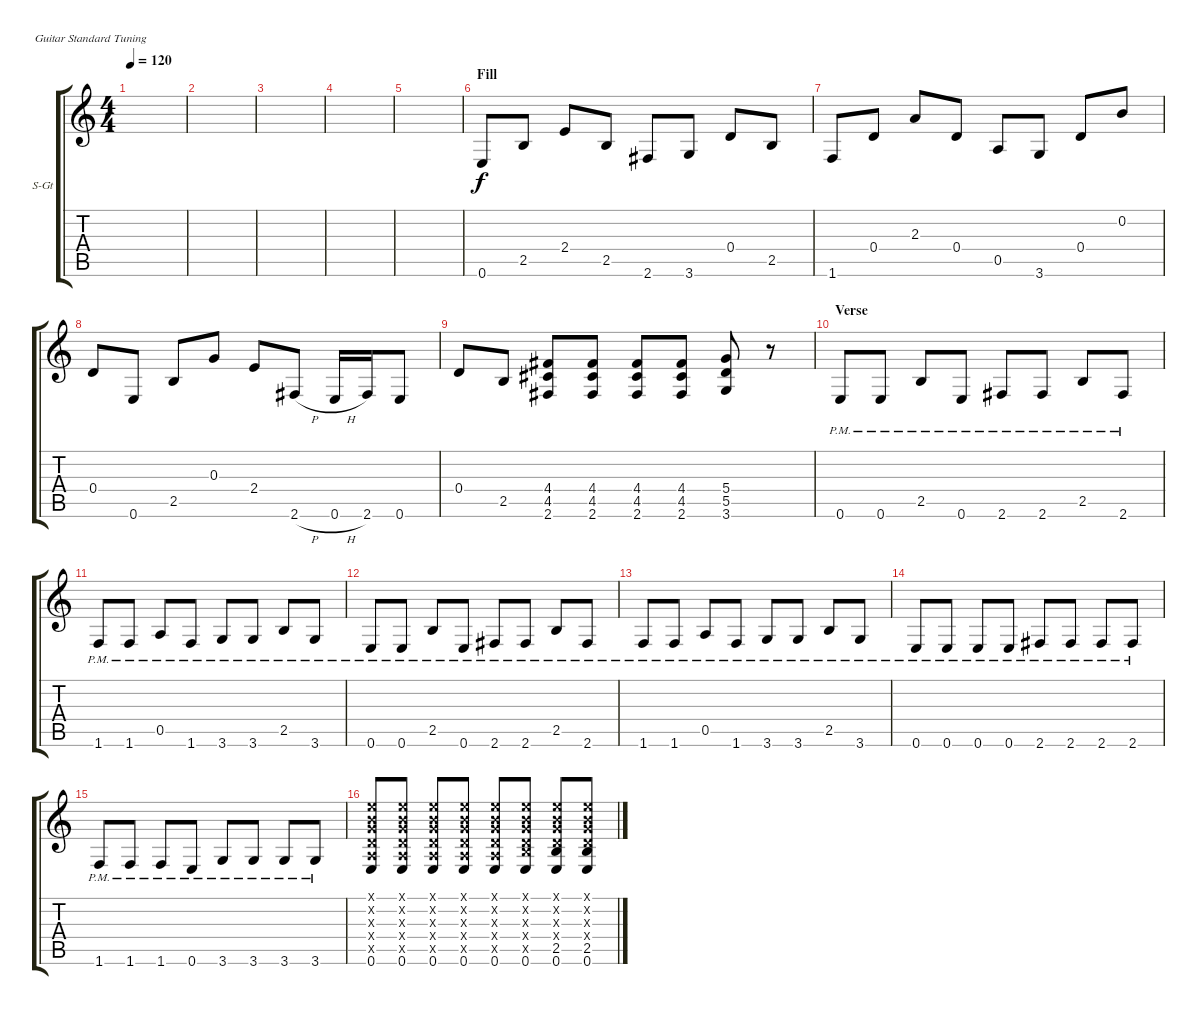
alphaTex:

\defaultSystemsLayout 4
\bracketExtendMode groupsimilarinstruments
\firstSystemTrackNameOrientation horizontal
\otherSystemsTrackNameOrientation horizontal
\track ("Steel Guitar" "S-Gt") {instrument acousticguitarsteel}
\staff {score tabs}
\tuning (E4 B3 G3 D3 A2 E2)
\ts (4 4)
\tempo 120
\clef g2
\ks c
|
|
|
|
|
\section ("" "Fill")
0.6.8 2.5.8 2.4.8 2.5.8 2.6.8 3.6.8 0.4.8 2.5.8 |
1.6.8 0.4.8 2.3.8 0.4.8 0.5.8 3.6.8 0.4.8 0.2.8 |
0.4.8 0.6.8 2.5.8 0.3.8 2.4.8 2.6{h}.8 0.6{h}.16 2.6.16 0.6.8 |
0.4.8 2.5.8 (4.5 4.4 2.6).8 (2.6 4.5 4.4).8 (4.4 4.5 2.6).8 (2.6 4.5 4.4).8 (5.4 5.5 3.6).8 r.8 |
\section ("" "Verse")
0.6{pm}.8 0.6{pm}.8 2.5{pm}.8 0.6{pm}.8 2.6{pm}.8 2.6{pm}.8 2.5{pm}.8 2.6{pm}.8 |
1.6{pm}.8 1.6{pm}.8 0.5{pm}.8 1.6{pm}.8 3.6{pm}.8 3.6{pm}.8 2.5{pm}.8 3.6{pm}.8 |
0.6{pm}.8 0.6{pm}.8 2.5{pm}.8 0.6{pm}.8 2.6{pm}.8 2.6{pm}.8 2.5{pm}.8 2.6{pm}.8 |
1.6{pm}.8 1.6{pm}.8 0.5{pm}.8 1.6{pm}.8 3.6{pm}.8 3.6{pm}.8 2.5{pm}.8 3.6{pm}.8 |
0.6{pm}.8 0.6{pm}.8 0.6{pm}.8 0.6{pm}.8 2.6{pm}.8 2.6{pm}.8 2.6{pm}.8 2.6{pm}.8 |
1.6{pm}.8 1.6{pm}.8 1.6{pm}.8 0.6{pm}.8 3.6{pm}.8 3.6{pm}.8 3.6{pm}.8 3.6{pm}.8 |
(0.6 0.5{x} 0.4{x} 0.3{x} 0.2{x} 0.1{x}).8 (0.6 0.5{x} 0.4{x} 0.1{x} 0.2{x} 0.3{x}).8 (0.6 0.5{x} 0.4{x} 0.3{x} 0.2{x} 0.1{x}).8 (0.6 0.4{x} 0.5{x} 0.1{x} 0.2{x} 0.3{x}).8 (0.6 0.5{x} 0.4{x} 0.3{x} 0.2{x} 0.1{x}).8 (0.6 2.5{x} 0.1{x} 0.2{x} 0.3{x} 0.4{x}).8 (0.6 2.5 0.4{x} 0.3{x} 0.2{x} 0.1{x}).8 (0.6 2.5 0.4{x} 0.3{x} 0.2{x} 0.1{x}).8
